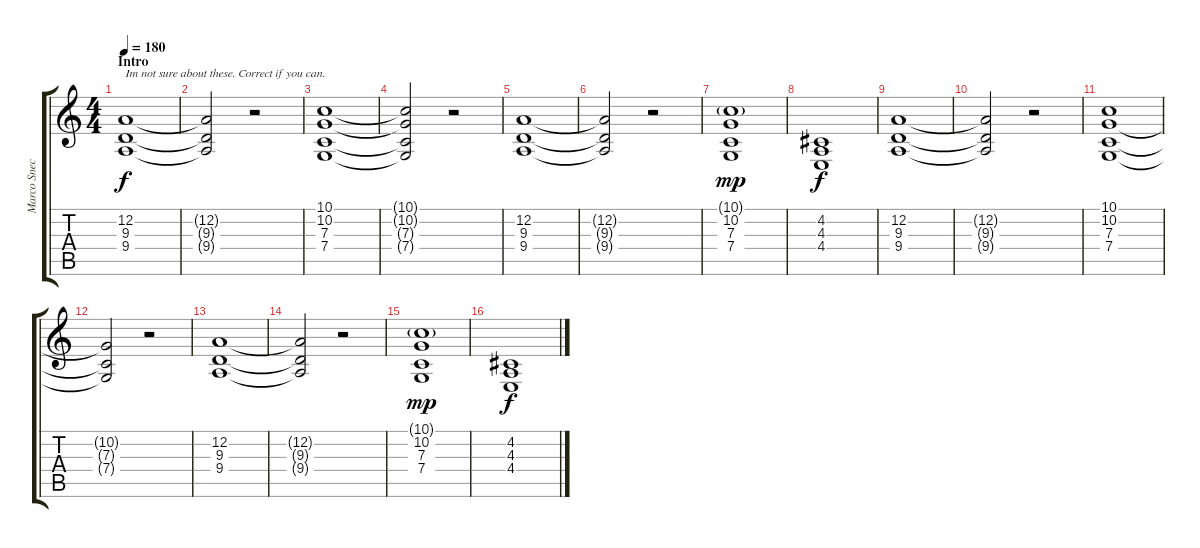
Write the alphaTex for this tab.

\track ("Marco Sneck - Keyboards" "Marco Snec") {instrument lead1square}
\staff {score tabs}
\tuning (D4 A3 F3 C3 G2 D2) {hide}
\ts (4 4)
\section ("" "Intro")
\tempo 180
\clef g2
\ks c
(12.2 9.3 9.4).1{txt "Im not sure about these. Correct if you can." dy f instrument stringensemble2} |
(12.2{t} 9.3{t} 9.4{t}).2 r.2 |
(10.1 10.2 7.3 7.4).1{instrument stringensemble2} |
(10.1{t} 10.2{t} 7.3{t} 7.4{t}).2 r.2 |
(12.2 9.3 9.4).1{instrument stringensemble2} |
(12.2{t} 9.3{t} 9.4{t}).2 r.2 |
(10.1{g} 10.2 7.3 7.4).1{dy mp instrument stringensemble2} |
(4.2 4.3 4.4).1{dy f instrument stringensemble2} |
(12.2 9.3 9.4).1{instrument stringensemble2} |
(12.2{t} 9.3{t} 9.4{t}).2 r.2 |
(10.1 10.2 7.3 7.4).1{instrument stringensemble2} |
(10.2{t} 7.3{t} 7.4{t}).2 r.2 |
(12.2 9.3 9.4).1{instrument stringensemble2} |
(12.2{t} 9.3{t} 9.4{t}).2 r.2 |
(10.1{g} 10.2 7.3 7.4).1{dy mp instrument stringensemble2} |
(4.2 4.3 4.4).1{dy f instrument stringensemble2}
